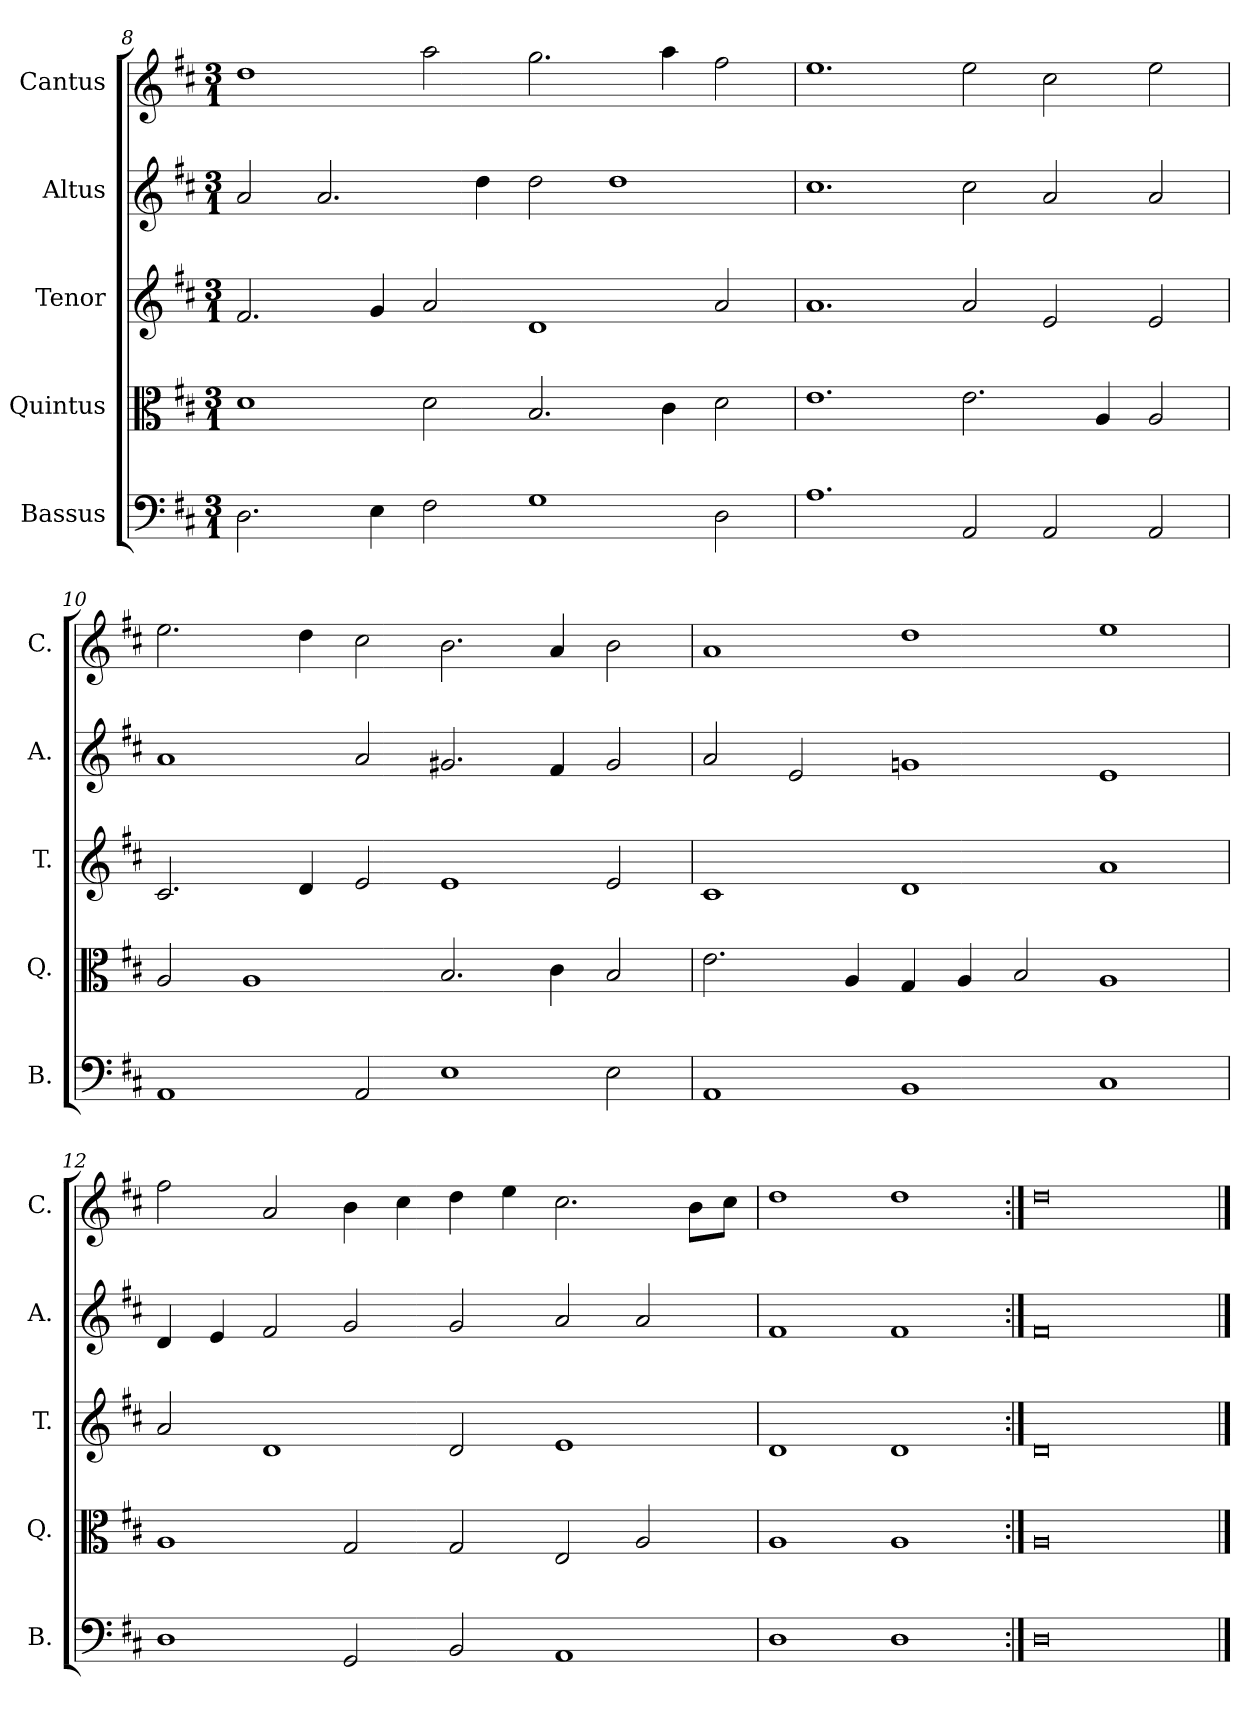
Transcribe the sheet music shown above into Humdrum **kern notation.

**kern	**kern	**kern	**kern	**kern
*part5	*part4	*part3	*part2	*part1
*staff5	*staff4	*staff3	*staff2	*staff1
*I"Bassus	*I"Quintus	*I"Tenor	*I"Altus	*I"Cantus
*I'B.	*I'Q.	*I'T.	*I'A.	*I'C.
*clefF4	*clefC3	*clefG2	*clefG2	*clefG2
*k[f#c#]	*k[f#c#]	*k[f#c#]	*k[f#c#]	*k[f#c#]
*D:	*D:	*D:	*D:	*D:
*M3/1	*M3/1	*M3/1	*M3/1	*M3/1
=8	=8	=8	=8	=8
2.D\	1d\	2.f#/	2a/	1dd\
.	.	.	2.a/	.
4E\	.	4g/	.	.
2F#\	2d\	2a/	.	2aa\
.	.	.	4dd\	.
1G\	2.B/	1d/	2dd\	2.gg\
.	.	.	1dd\	.
.	4c#\	.	.	4aa\
2D\	2d\	2a/	.	2ff#\
=9	=9	=9	=9	=9
1.A\	1.e\	1.a/	1.cc#\	1.ee\
2AA/	2.e\	2a/	2cc#\	2ee\
2AA/	.	2e/	2a/	2cc#\
.	4A/	.	.	.
2AA/	2A/	2e/	2a/	2ee\
=10	=10	=10	=10	=10
1AA/	2A/	2.c#/	1a/	2.ee\
.	1A/	.	.	.
.	.	4d/	.	4dd\
2AA/	.	2e/	2a/	2cc#\
1E\	2.B/	1e/	2.g#X/	2.b\
.	4c#\	.	4f#/	4a/
2E\	2B/	2e/	2g#/	2b\
=11	=11	=11	=11	=11
1AA/	2.e\	1c#/	2a/	1a/
.	.	.	2e/	.
.	4A/	.	.	.
1BB/	4G/	1d/	1gn/	1dd\
.	4A/	.	.	.
.	2B/	.	.	.
1C#/	1A/	1a/	1e/	1ee\
=12	=12	=12	=12	=12
1D\	1A/	2a/	4d/	2ff#\
.	.	.	4e/	.
.	.	1d/	2f#/	2a/
2GG/	2G/	.	2g/	4b\
.	.	.	.	4cc#\
2BB/	2G/	2d/	2g/	4dd\
.	.	.	.	4ee\
1AA/	2E/	1e/	2a/	2.cc#\
.	2A/	.	2a/	.
.	.	.	.	8b\L
.	.	.	.	8cc#\J
=13	=13	=13	=13	=13
1D\	1A/	1d/	1f#/	1dd\
1D\	1A/	1d/	1f#/	1dd\
=14:|!	=14:|!	=14:|!	=14:|!	=14:|!
0D\	0A/	0d/	0f#/	0dd\
==	==	==	==	==
*-	*-	*-	*-	*-
